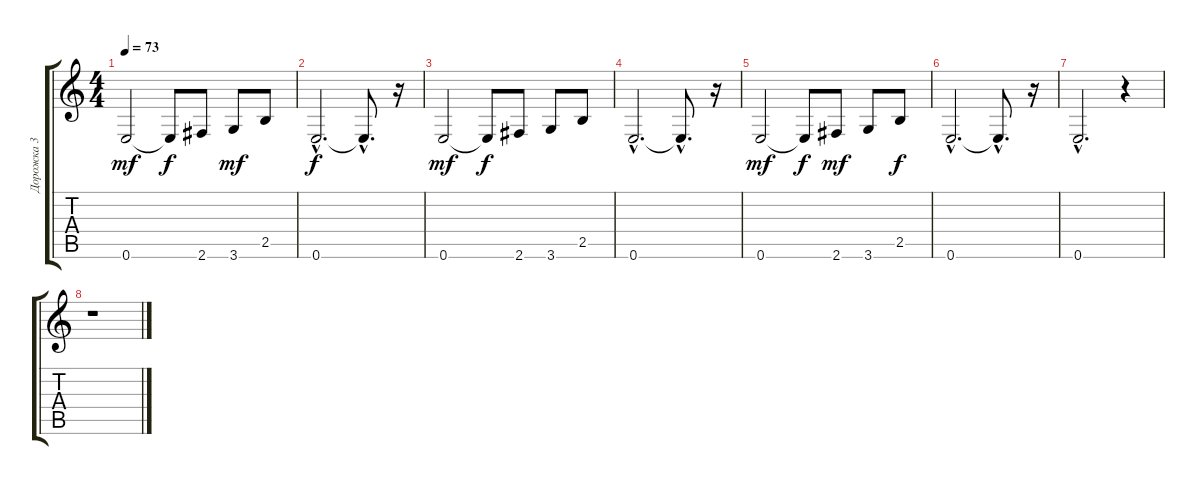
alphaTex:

\track ("Дорожка 3" "Дорожка 3") {instrument acousticguitarnylon}
\staff {score tabs}
\tuning (E4 B3 G3 D3 A2 E2) {hide}
\ts (4 4)
\tempo 73
\clef g2
\ks c
0.6.2{dy mf} 0.6{t}.8{dy f} 2.6.8 3.6.8{dy mf} 2.5.8 |
0.6{hac}.2{d dy f} 0.6{hac t}.8{d} r.16 |
0.6.2{dy mf} 0.6{t}.8{dy f} 2.6.8 3.6.8 2.5.8 |
0.6{hac}.2{d} 0.6{hac t}.8{d} r.16 |
0.6.2{dy mf} 0.6{t}.8{dy f} 2.6.8{dy mf} 3.6.8 2.5.8{dy f} |
0.6{hac}.2{d} 0.6{hac t}.8{d} r.16 |
0.6{hac}.2{d} r.4 |
r.1
